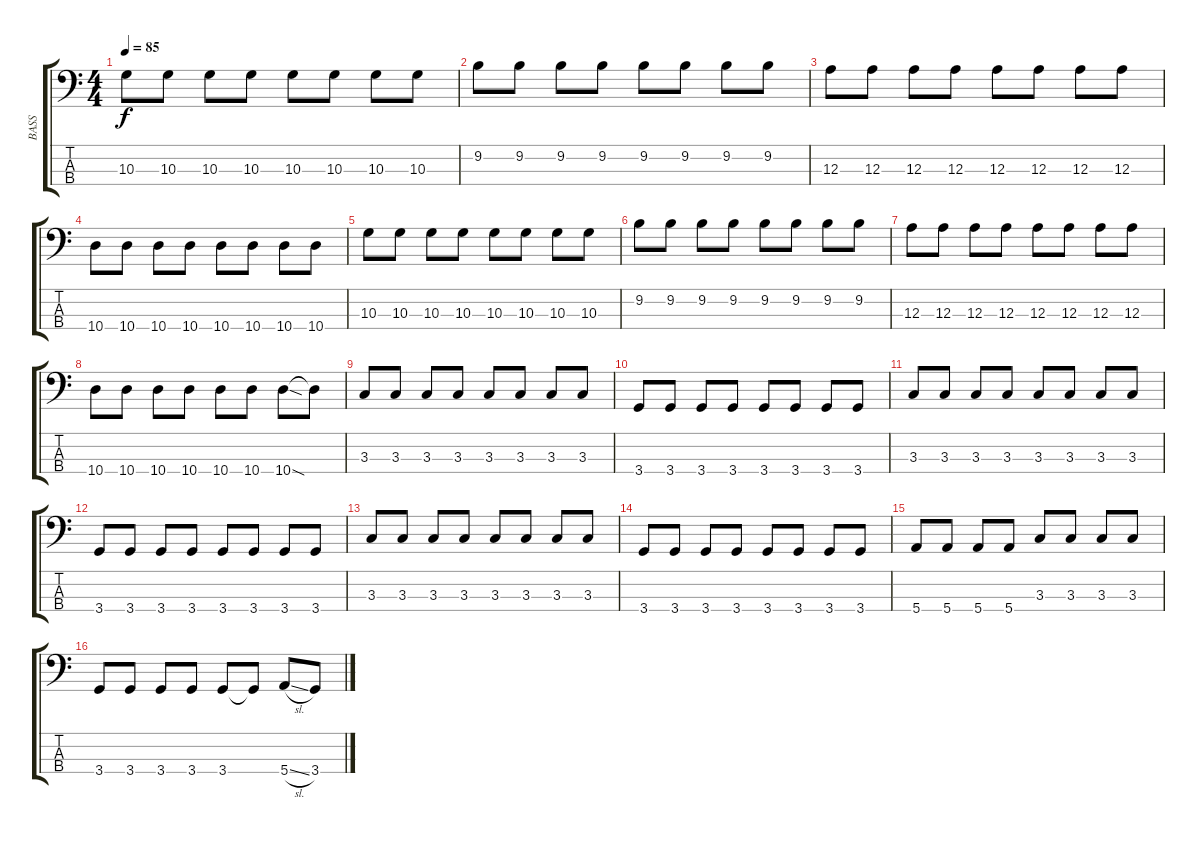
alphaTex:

\track ("BASS" "BASS") {instrument electricbassfinger}
\staff {score tabs}
\tuning (G2 D2 A1 E1) {hide}
\ts (4 4)
\tempo 85
\clef f4
\ks c
10.3.8{dy f} 10.3.8 10.3.8 10.3.8 10.3.8 10.3.8 10.3.8 10.3.8 |
9.2.8 9.2.8 9.2.8 9.2.8 9.2.8 9.2.8 9.2.8 9.2.8 |
12.3.8 12.3.8 12.3.8 12.3.8 12.3.8 12.3.8 12.3.8 12.3.8 |
10.4.8 10.4.8 10.4.8 10.4.8 10.4.8 10.4.8 10.4.8 10.4.8 |
10.3.8 10.3.8 10.3.8 10.3.8 10.3.8 10.3.8 10.3.8 10.3.8 |
9.2.8 9.2.8 9.2.8 9.2.8 9.2.8 9.2.8 9.2.8 9.2.8 |
12.3.8 12.3.8 12.3.8 12.3.8 12.3.8 12.3.8 12.3.8 12.3.8 |
10.4.8 10.4.8 10.4.8 10.4.8 10.4.8 10.4.8 10.4{sod}.8 10.4{t}.8 |
3.3.8 3.3.8 3.3.8 3.3.8 3.3.8 3.3.8 3.3.8 3.3.8 |
3.4.8 3.4.8 3.4.8 3.4.8 3.4.8 3.4.8 3.4.8 3.4.8 |
3.3.8 3.3.8 3.3.8 3.3.8 3.3.8 3.3.8 3.3.8 3.3.8 |
3.4.8 3.4.8 3.4.8 3.4.8 3.4.8 3.4.8 3.4.8 3.4.8 |
3.3.8 3.3.8 3.3.8 3.3.8 3.3.8 3.3.8 3.3.8 3.3.8 |
3.4.8 3.4.8 3.4.8 3.4.8 3.4.8 3.4.8 3.4.8 3.4.8 |
5.4.8 5.4.8 5.4.8 5.4.8 3.3.8 3.3.8 3.3.8 3.3.8 |
3.4.8 3.4.8 3.4.8 3.4.8 3.4.8 3.4{t}.8 5.4{sl}.8 3.4.8
